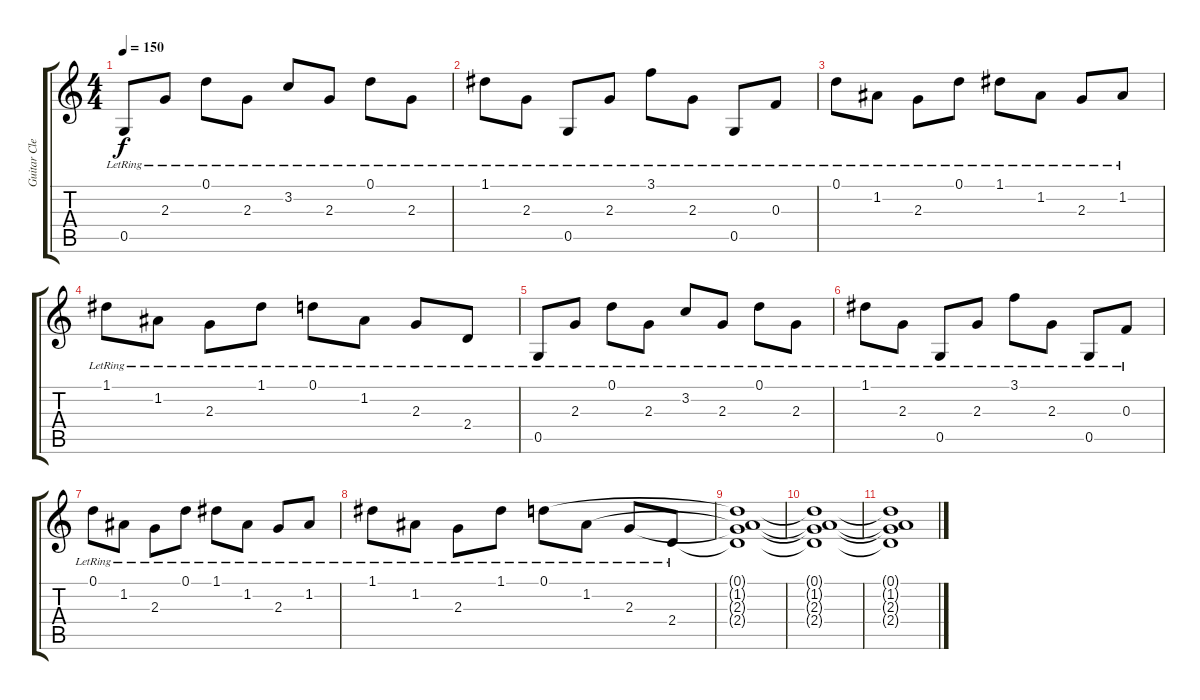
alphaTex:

\track ("Guitar Clean 1 " "Guitar Cle") {instrument acousticguitarnylon}
\staff {score tabs}
\tuning (D4 A3 F3 C3 G2 C2) {hide}
\ts (4 4)
\tempo 150
\clef g2
\ks c
0.5{lr}.8{dy f} 2.3{lr}.8 0.1{lr}.8 2.3{lr}.8 3.2{lr}.8 2.3{lr}.8 0.1{lr}.8 2.3{lr}.8 |
1.1{lr}.8 2.3{lr}.8 0.5{lr}.8 2.3{lr}.8 3.1{lr}.8 2.3{lr}.8 0.5{lr}.8 0.3{lr}.8 |
0.1{lr}.8 1.2{lr}.8 2.3{lr}.8 0.1{lr}.8 1.1{lr}.8 1.2{lr}.8 2.3{lr}.8 1.2{lr}.8 |
1.1{lr}.8 1.2{lr}.8 2.3{lr}.8 1.1{lr}.8 0.1{lr}.8 1.2{lr}.8 2.3{lr}.8 2.4{lr}.8 |
0.5{lr}.8 2.3{lr}.8 0.1{lr}.8 2.3{lr}.8 3.2{lr}.8 2.3{lr}.8 0.1{lr}.8 2.3{lr}.8 |
1.1{lr}.8 2.3{lr}.8 0.5{lr}.8 2.3{lr}.8 3.1{lr}.8 2.3{lr}.8 0.5{lr}.8 0.3{lr}.8 |
0.1{lr}.8 1.2{lr}.8 2.3{lr}.8 0.1{lr}.8 1.1{lr}.8 1.2{lr}.8 2.3{lr}.8 1.2{lr}.8 |
1.1{lr}.8 1.2{lr}.8 2.3{lr}.8 1.1{lr}.8 0.1{lr}.8 1.2{lr}.8 2.3{lr}.8 2.4{lr}.8 |
(0.1{t} 1.2{t} 2.3{t} 2.4{t}).1 |
(0.1{t} 1.2{t} 2.3{t} 2.4{t}).1 |
(0.1{t} 1.2{t} 2.3{t} 2.4{t}).1
